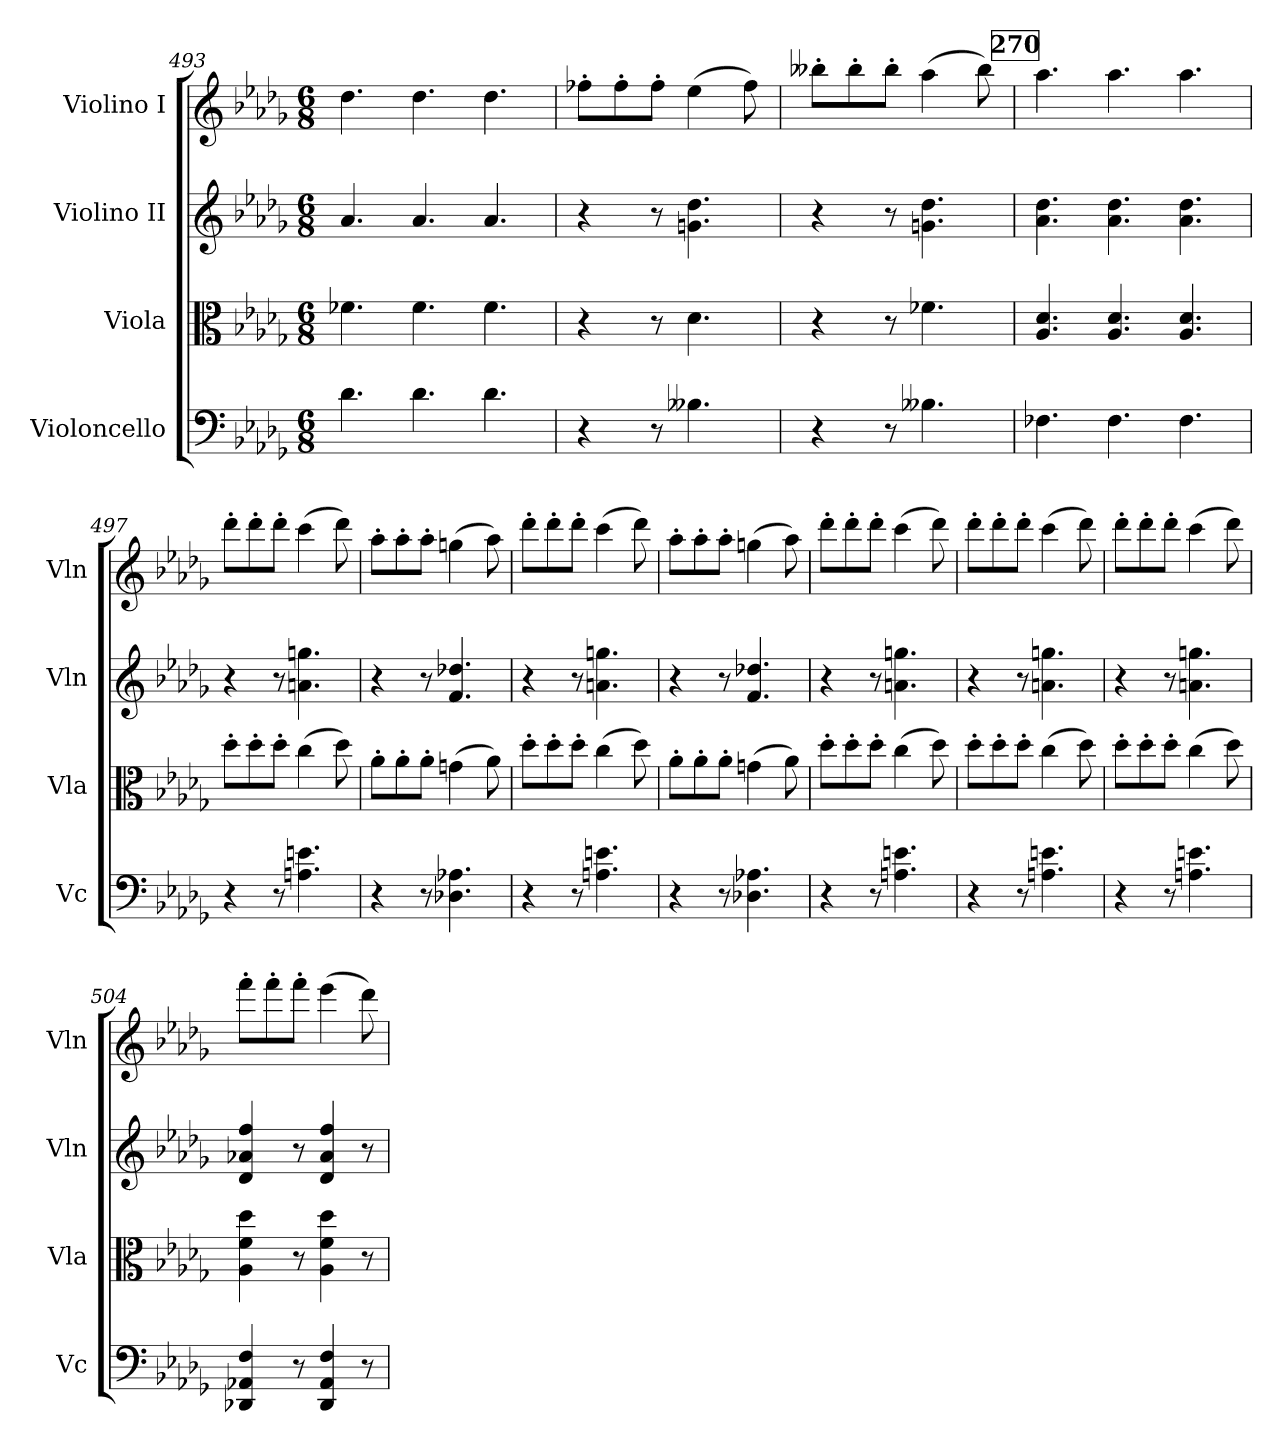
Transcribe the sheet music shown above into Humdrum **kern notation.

**kern	**kern	**kern	**kern
*part4	*part3	*part2	*part1
*staff4	*staff3	*staff2	*staff1
*I"Violoncello	*I"Viola	*I"Violino II	*I"Violino I
*I'Vc	*I'Vla	*I'Vln	*I'Vln
*clefF4	*clefC3	*clefG2	*clefG2
*k[b-e-a-d-g-]	*k[b-e-a-d-g-]	*k[b-e-a-d-g-]	*k[b-e-a-d-g-]
*M6/8	*M6/8	*M6/8	*M6/8
=493	=493	=493	=493
4.d-\	4.f-X\	4.a-/	4.dd-\
4.d-\	4.f-\	4.a-/	4.dd-\
4.d-\	4.f-\	4.a-/	4.dd-\
=494	=494	=494	=494
4r	4r	4r	8ff-X'\L
.	.	.	8ff-'\
8r	8r	8r	8ff-'\J
4.B--X\	4.d-\	4.gn\ 4.dd-\	(4ee-\
.	.	.	8ff-\)
=495	=495	=495	=495
4r	4r	4r	8bb--X'\L
.	.	.	8bb--'\
8r	8r	8r	8bb--'\J
4.B--X\	4.f-X\	4.gn\ 4.dd-\	(4aa-\
.	.	.	8bb--\)
!!LO:REH:place=s1:a:B:fs=14:t=270
=496	=496	=496	=496
4.F-X\	4.A-/ 4.d-/	4.a-\ 4.dd-\	4.aa-\
4.F-\	4.A-/ 4.d-/	4.a-\ 4.dd-\	4.aa-\
4.F-\	4.A-/ 4.d-/	4.a-\ 4.dd-\	4.aa-\
!!LO:LB:g=z
=497	=497	=497	=497
4r	8dd-'\L	4r	8ddd-'\L
.	8dd-'\	.	8ddd-'\
8r	8dd-'\J	8r	8ddd-'\J
4.An\ 4.en\	(4cc\	4.an\ 4.ggn\	(4ccc\
.	8dd-\)	.	8ddd-\)
=498	=498	=498	=498
4r	8a-'\L	4r	8aa-'\L
.	8a-'\	.	8aa-'\
8r	8a-'\J	8r	8aa-'\J
4.D-X\ 4.A-X\	(4gn\	4.f/ 4.dd-X/	(4ggn\
.	8a-\)	.	8aa-\)
=499	=499	=499	=499
4r	8dd-'\L	4r	8ddd-'\L
.	8dd-'\	.	8ddd-'\
8r	8dd-'\J	8r	8ddd-'\J
4.An\ 4.en\	(4cc\	4.an\ 4.ggn\	(4ccc\
.	8dd-\)	.	8ddd-\)
=500	=500	=500	=500
4r	8a-'\L	4r	8aa-'\L
.	8a-'\	.	8aa-'\
8r	8a-'\J	8r	8aa-'\J
4.D-X\ 4.A-X\	(4gn\	4.f/ 4.dd-X/	(4ggn\
.	8a-\)	.	8aa-\)
=501	=501	=501	=501
4r	8dd-'\L	4r	8ddd-'\L
.	8dd-'\	.	8ddd-'\
8r	8dd-'\J	8r	8ddd-'\J
4.An\ 4.en\	(4cc\	4.an\ 4.ggn\	(4ccc\
.	8dd-\)	.	8ddd-\)
=502	=502	=502	=502
4r	8dd-'\L	4r	8ddd-'\L
.	8dd-'\	.	8ddd-'\
8r	8dd-'\J	8r	8ddd-'\J
4.An\ 4.en\	(4cc\	4.an\ 4.ggn\	(4ccc\
.	8dd-\)	.	8ddd-\)
=503	=503	=503	=503
4r	8dd-'\L	4r	8ddd-'\L
.	8dd-'\	.	8ddd-'\
8r	8dd-'\J	8r	8ddd-'\J
4.An\ 4.en\	(4cc\	4.an\ 4.ggn\	(4ccc\
.	8dd-\)	.	8ddd-\)
=504	=504	=504	=504
4DD-X/ 4AA-X/ 4F/	4A-\ 4f\ 4dd-\	4d-/ 4a-X/ 4ff/	8fff'\L
.	.	.	8fff'\
8r	8r	8r	8fff'\J
4DD-/ 4AA-/ 4F/	4A-\ 4f\ 4dd-\	4d-/ 4a-/ 4ff/	(4eee-\
8r	8r	8r	8ddd-\)
=	=	=	=
*-	*-	*-	*-
